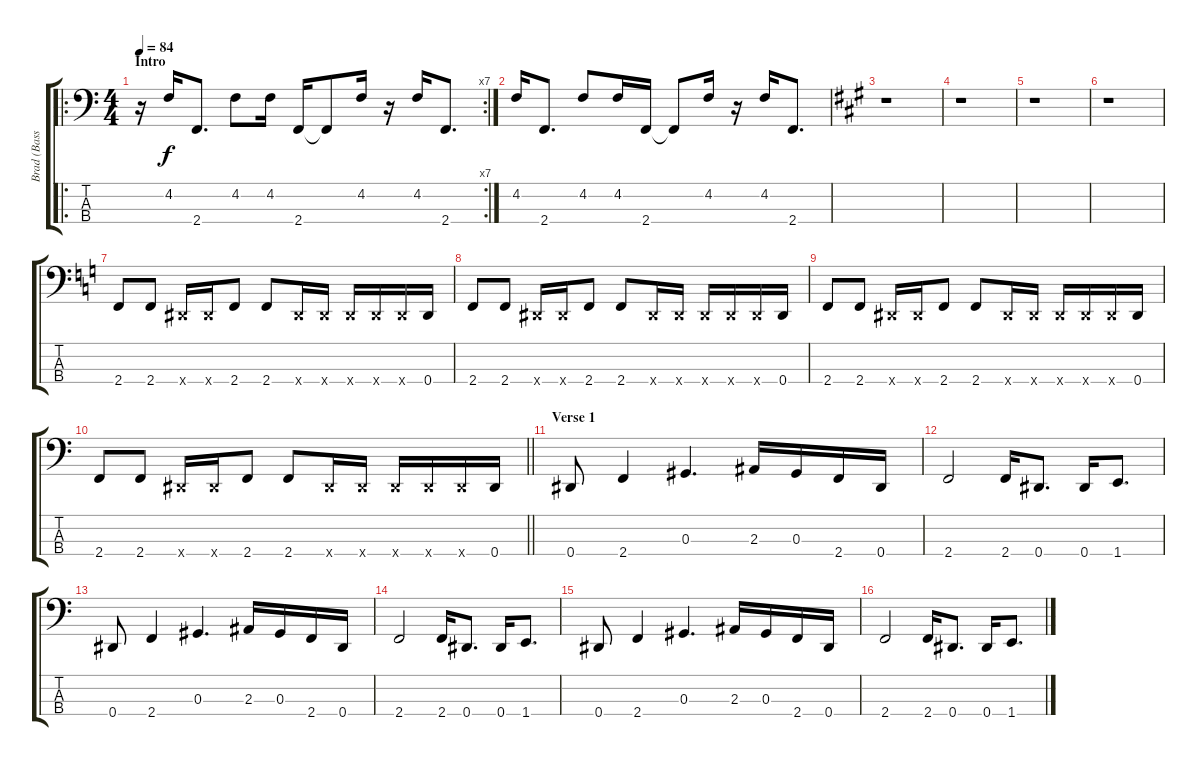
\track ("Brad (Bass)" "Brad (Bass") {instrument electricbasspick}
\staff {score tabs}
\tuning (Gb2 Db2 Ab1 Eb1) {hide}
\ro
\rc 7
\ts (4 4)
\section ("" "Intro")
\tempo 84
\clef f4
\ks c
r.16{dy f instrument electricbasspick} 4.2.16 2.4.8{d} 4.2.8 4.2.16 2.4.16 2.4{t}.8 4.2.16 r.16 4.2.16 2.4.8{d} |
4.2.16 2.4.8{d} 4.2.8 4.2.16 2.4.16 2.4{t}.8 4.2.16 r.16 4.2.16 2.4.8{d} |
\ks a
r.1 |
r.1 |
r.1 |
r.1 |
\ks c
2.4.8 2.4.8 0.4{x}.16 0.4{x}.16 2.4.8 2.4.8 0.4{x}.16 0.4{x}.16 0.4{x}.16 0.4{x}.16 0.4{x}.16 0.4.16 |
2.4.8 2.4.8 0.4{x}.16 0.4{x}.16 2.4.8 2.4.8 0.4{x}.16 0.4{x}.16 0.4{x}.16 0.4{x}.16 0.4{x}.16 0.4.16 |
2.4.8 2.4.8 0.4{x}.16 0.4{x}.16 2.4.8 2.4.8 0.4{x}.16 0.4{x}.16 0.4{x}.16 0.4{x}.16 0.4{x}.16 0.4.16 |
\barLineRight lightlight
2.4.8 2.4.8 0.4{x}.16 0.4{x}.16 2.4.8 2.4.8 0.4{x}.16 0.4{x}.16 0.4{x}.16 0.4{x}.16 0.4{x}.16 0.4.16 |
\section ("" "Verse 1")
0.4.8 2.4.4 0.3.4{d} 2.3.16 0.3.16 2.4.16 0.4.16 |
2.4.2 2.4.16 0.4.8{d} 0.4.16 1.4.8{d} |
0.4.8 2.4.4 0.3.4{d} 2.3.16 0.3.16 2.4.16 0.4.16 |
2.4.2 2.4.16 0.4.8{d} 0.4.16 1.4.8{d} |
0.4.8 2.4.4 0.3.4{d} 2.3.16 0.3.16 2.4.16 0.4.16 |
2.4.2 2.4.16 0.4.8{d} 0.4.16 1.4.8{d}
